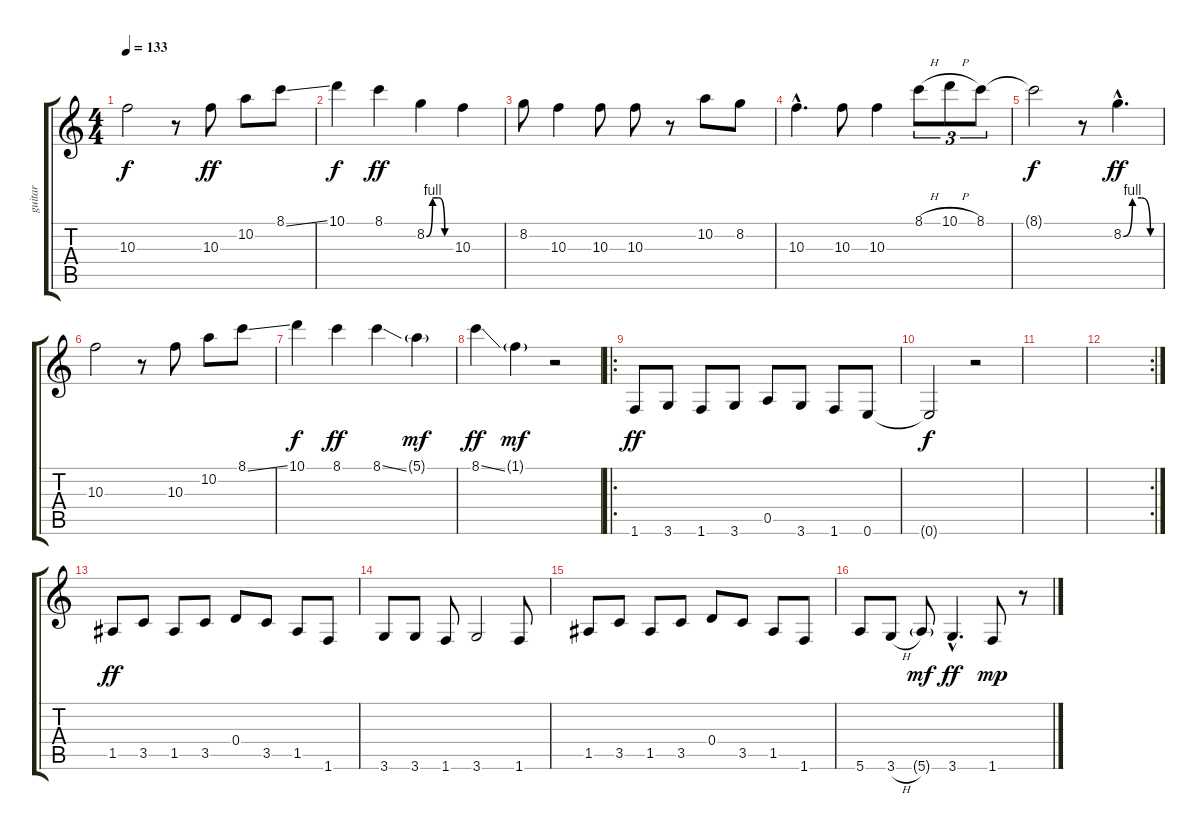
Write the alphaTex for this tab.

\track ("guitar" "guitar") {instrument overdrivenguitar}
\staff {score tabs}
\tuning (E4 B3 G3 D3 A2 E2) {hide}
\ts (4 4)
\tempo 133
\clef g2
\ks c
10.3{t}.2{dy f} r.8 10.3.8{dy ff} 10.2.8 8.1{ss}.8 |
10.1.4{dy f} 8.1.4{dy ff} 8.2{be (custom 0 0 15 4 30 4 45 0 60 0)}.4 10.3.4 |
8.2.8 10.3.4 10.3.8 10.3.8 r.8 10.2.8 8.2.8 |
10.3{hac}.4{d} 10.3.8 10.3.4 8.1{h}.8{tu (3 2)} 10.1{h}.8{tu (3 2)} 8.1.8{tu (3 2)} |
8.1{t}.2{dy f} r.8 8.2{be (custom 0 0 15 4 30 4 45 0 60 0) hac}.4{d dy ff} |
10.3.2 r.8 10.3.8 10.2.8 8.1{ss}.8 |
10.1.4{dy f} 8.1.4{dy ff} 8.1{ss}.4 5.1{g}.4{dy mf} |
8.1{ss}.4{dy ff} 1.1{g}.4{dy mf} r.2 |
\ro
1.6.8{dy ff volume 16} 3.6.8 1.6.8 3.6.8 0.5.8 3.6.8 1.6.8 0.6.8{volume 0} |
0.6{t}.2{dy f} r.2 |
|
\rc 2
|
1.5.8{dy ff volume 16} 3.5.8 1.5.8 3.5.8 0.4.8 3.5.8 1.5.8 1.6.8 |
3.6.8 3.6.8 1.6.8 3.6.2 1.6.8 |
1.5.8 3.5.8 1.5.8 3.5.8 0.4.8 3.5.8 1.5.8 1.6.8 |
5.6.8 3.6{h}.8 5.6{g}.8{dy mf} 3.6{hac}.4{d dy ff} 1.6.8{dy mp} r.8
